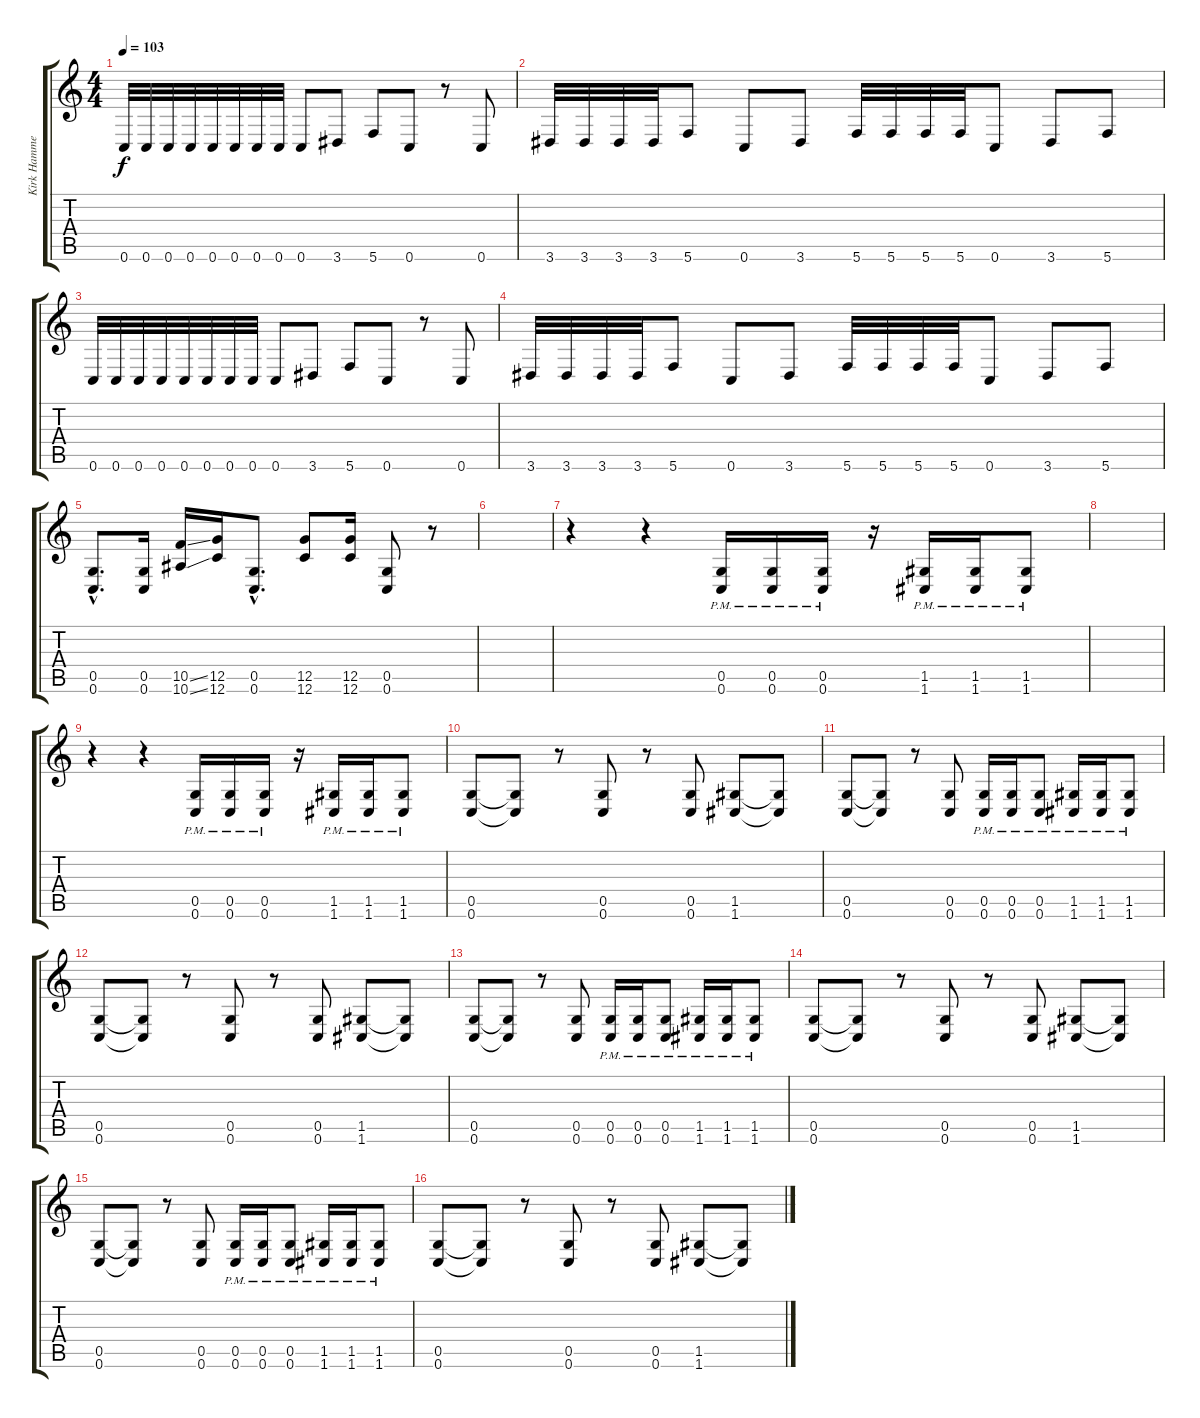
\track ("Kirk Hammett" "Kirk Hamme") {instrument distortionguitar}
\staff {score tabs}
\tuning (D4 A3 F3 C3 G2 C2) {hide}
\ts (4 4)
\tempo 103
\clef g2
\ks c
0.6.32{dy f} 0.6.32 0.6.32 0.6.32 0.6.32 0.6.32 0.6.32 0.6.32 0.6.8 3.6.8 5.6.8 0.6.8 r.8 0.6.8 |
3.6.32 3.6.32 3.6.32 3.6.32 5.6.8 0.6.8 3.6.8 5.6.32 5.6.32 5.6.32 5.6.32 0.6.8 3.6.8 5.6.8 |
0.6.32 0.6.32 0.6.32 0.6.32 0.6.32 0.6.32 0.6.32 0.6.32 0.6.8 3.6.8 5.6.8 0.6.8 r.8 0.6.8 |
3.6.32 3.6.32 3.6.32 3.6.32 5.6.8 0.6.8 3.6.8 5.6.32 5.6.32 5.6.32 5.6.32 0.6.8 3.6.8 5.6.8 |
(0.5{hac} 0.6{hac}).8{d} (0.5 0.6).16 (10.5{ss} 10.6{ss}).16 (12.5 12.6).16 (0.5{hac} 0.6{hac}).8{d} (12.5 12.6).8 (12.5 12.6).16 (0.5 0.6).8 r.8 |
|
r.4 r.4 (0.5{pm} 0.6{pm}).16 (0.5{pm} 0.6{pm}).16 (0.5{pm} 0.6{pm}).16 r.16 (1.5{pm} 1.6{pm}).16 (1.5{pm} 1.6{pm}).16 (1.5{pm} 1.6{pm}).8 |
|
r.4 r.4 (0.5{pm} 0.6{pm}).16 (0.5{pm} 0.6{pm}).16 (0.5{pm} 0.6{pm}).16 r.16 (1.5{pm} 1.6{pm}).16 (1.5{pm} 1.6{pm}).16 (1.5{pm} 1.6{pm}).8 |
(0.5 0.6).8 (0.5{t} 0.6{t}).8 r.8 (0.5 0.6).8 r.8 (0.5 0.6).8 (1.5 1.6).8 (1.5{t} 1.6{t}).8 |
(0.5 0.6).8 (0.5{t} 0.6{t}).8 r.8 (0.5 0.6).8 (0.5{pm} 0.6{pm}).16 (0.5{pm} 0.6{pm}).16 (0.5{pm} 0.6{pm}).8 (1.5{pm} 1.6{pm}).16 (1.5{pm} 1.6{pm}).16 (1.5{pm} 1.6{pm}).8 |
(0.5 0.6).8 (0.5{t} 0.6{t}).8 r.8 (0.5 0.6).8 r.8 (0.5 0.6).8 (1.5 1.6).8 (1.5{t} 1.6{t}).8 |
(0.5 0.6).8 (0.5{t} 0.6{t}).8 r.8 (0.5 0.6).8 (0.5{pm} 0.6{pm}).16 (0.5{pm} 0.6{pm}).16 (0.5{pm} 0.6{pm}).8 (1.5{pm} 1.6{pm}).16 (1.5{pm} 1.6{pm}).16 (1.5{pm} 1.6{pm}).8 |
(0.5 0.6).8 (0.5{t} 0.6{t}).8 r.8 (0.5 0.6).8 r.8 (0.5 0.6).8 (1.5 1.6).8 (1.5{t} 1.6{t}).8 |
(0.5 0.6).8 (0.5{t} 0.6{t}).8 r.8 (0.5 0.6).8 (0.5{pm} 0.6{pm}).16 (0.5{pm} 0.6{pm}).16 (0.5{pm} 0.6{pm}).8 (1.5{pm} 1.6{pm}).16 (1.5{pm} 1.6{pm}).16 (1.5{pm} 1.6{pm}).8 |
(0.5 0.6).8 (0.5{t} 0.6{t}).8 r.8 (0.5 0.6).8 r.8 (0.5 0.6).8 (1.5 1.6).8 (1.5{t} 1.6{t}).8
